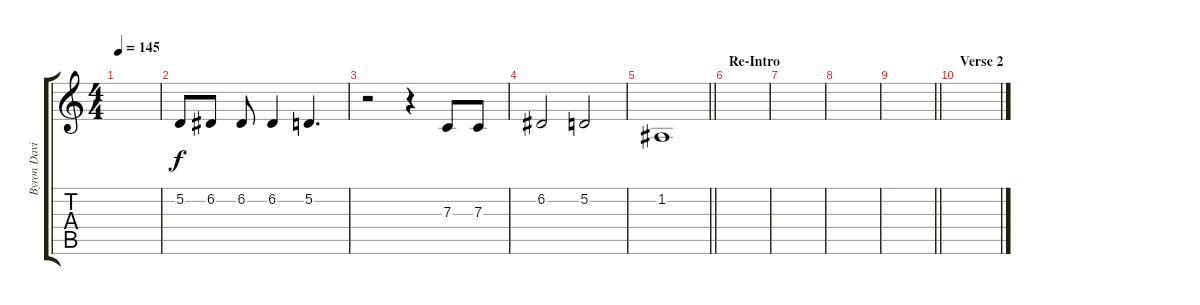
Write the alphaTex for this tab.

\track ("Byron Davis" "Byron Davi") {instrument lead2sawtooth}
\staff {score tabs}
\tuning (D4 A3 F3 C3 G2 C2) {hide}
\ts (4 4)
\tempo 145
\clef g2
\ks c
|
5.2.8 6.2.8 6.2.8 6.2.4 5.2.4{d} |
r.2 r.4 7.3.8 7.3.8 |
6.2.2 5.2.2 |
\barLineRight lightlight
1.2.1 |
\section ("" "Re-Intro")
|
|
|
\barLineRight lightlight
|
\section ("" "Verse 2")
